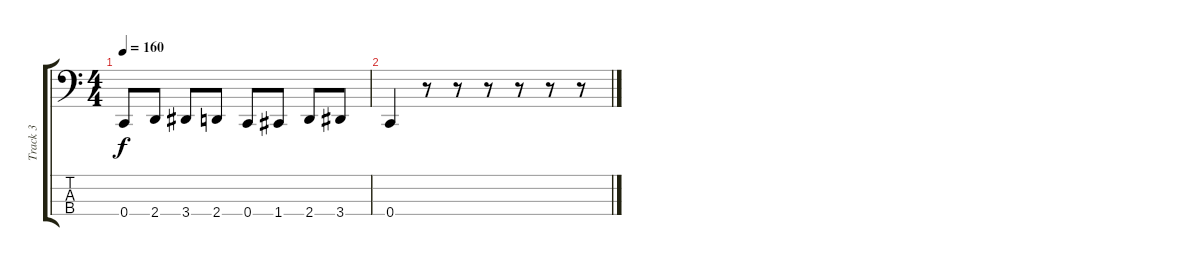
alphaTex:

\track ("Track 3" "Track 3") {instrument electricbassfinger}
\staff {score tabs}
\tuning (Eb2 Bb1 F1 C1) {hide}
\ts (4 4)
\tempo 160
\clef f4
\ks c
0.4.8{dy f} 2.4.8 3.4.8 2.4.8 0.4.8 1.4.8 2.4.8 3.4.8 |
0.4.4 r.8 r.8 r.8 r.8 r.8 r.8
